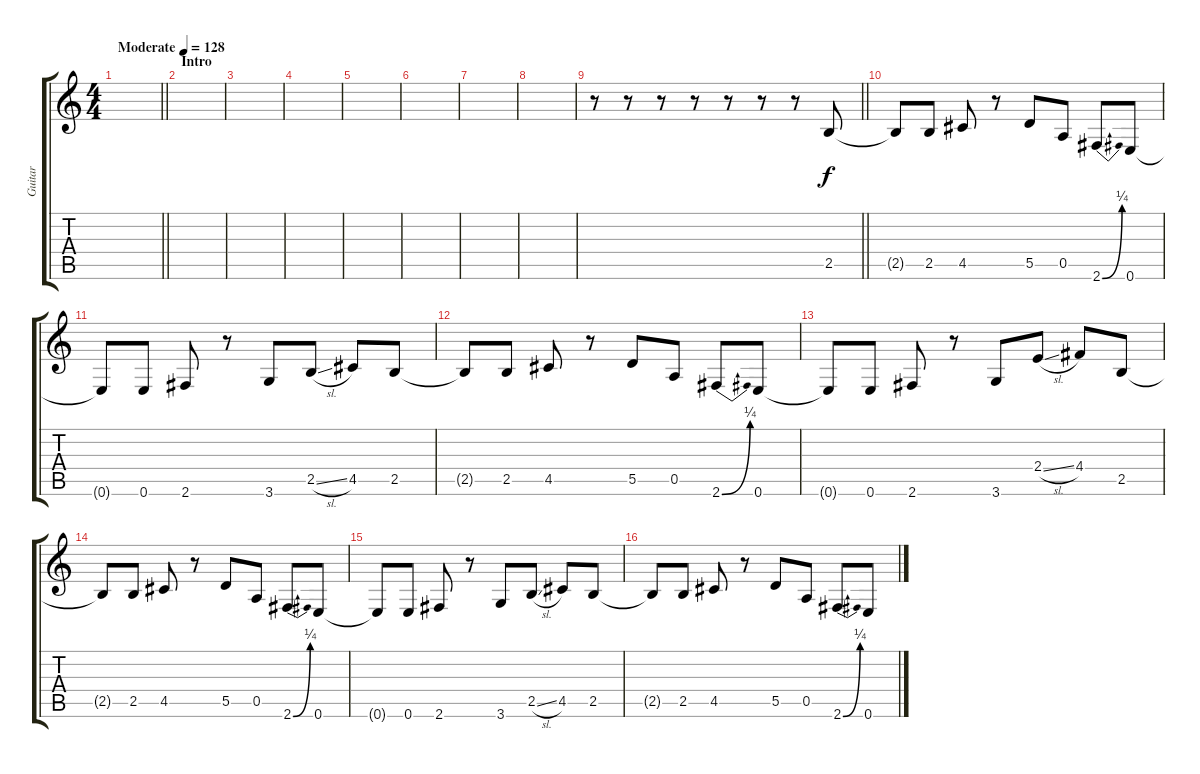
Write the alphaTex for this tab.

\track ("Guitar" "Guitar") {instrument acousticguitarsteel}
\staff {score tabs}
\tuning (E4 B3 G3 D3 A2 E2) {hide}
\ts (4 4)
\tempo (128 "Moderate")
\clef g2
\barLineRight lightlight
\ks c
|
\section ("" "Intro")
|
|
|
|
|
|
|
\barLineRight lightlight
r.8 r.8 r.8 r.8 r.8 r.8 r.8 2.5.8 |
2.5{t}.8 2.5.8 4.5.8 r.8 5.5.8 0.5.8 2.6{be (bend 0 0 60 1)}.8 0.6.8 |
0.6{t}.8 0.6.8 2.6.8 r.8 3.6.8 2.5{sl}.8 4.5.8 2.5.8 |
2.5{t}.8 2.5.8 4.5.8 r.8 5.5.8 0.5.8 2.6{be (bend 0 0 60 1)}.8 0.6.8 |
0.6{t}.8 0.6.8 2.6.8 r.8 3.6.8 2.4{sl}.8 4.4.8 2.5.8 |
2.5{t}.8 2.5.8 4.5.8 r.8 5.5.8 0.5.8 2.6{be (bend 0 0 60 1)}.8 0.6.8 |
0.6{t}.8 0.6.8 2.6.8 r.8 3.6.8 2.5{sl}.8 4.5.8 2.5.8 |
2.5{t}.8 2.5.8 4.5.8 r.8 5.5.8 0.5.8 2.6{be (bend 0 0 60 1)}.8 0.6.8
